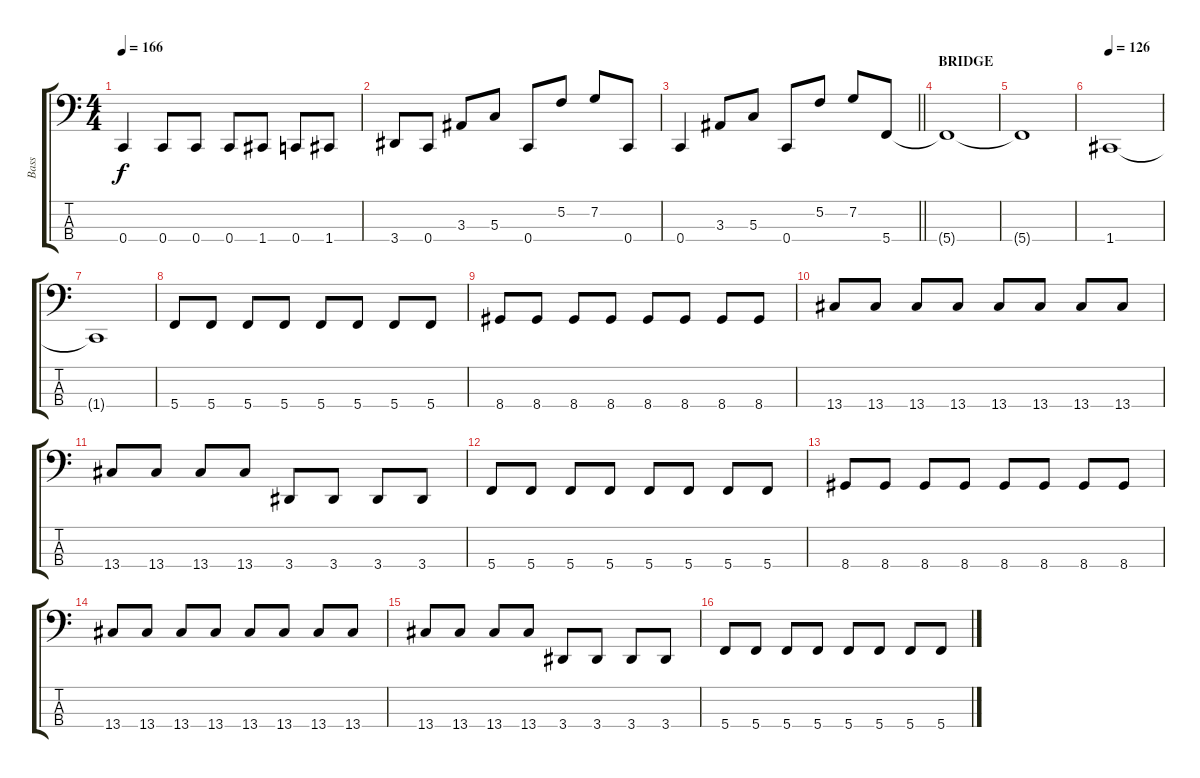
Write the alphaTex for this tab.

\track ("Bass" "Bass") {instrument electricbasspick}
\staff {score tabs}
\tuning (F2 C2 G1 C1) {hide}
\ts (4 4)
\tempo 166
\clef f4
\ks c
0.4.4{dy f} 0.4.8 0.4.8 0.4.8 1.4.8 0.4.8 1.4.8 |
3.4.8 0.4.8 3.3.8 5.3.8 0.4.8 5.2.8 7.2.8 0.4.8 |
\barLineRight lightlight
0.4.4 3.3.8 5.3.8 0.4.8 5.2.8 7.2.8 5.4.8 |
\section ("" "BRIDGE")
5.4{t}.1 |
5.4{t}.1 |
\tempo 126
1.4.1 |
1.4{t}.1 |
5.4.8 5.4.8 5.4.8 5.4.8 5.4.8 5.4.8 5.4.8 5.4.8 |
8.4.8 8.4.8 8.4.8 8.4.8 8.4.8 8.4.8 8.4.8 8.4.8 |
13.4.8 13.4.8 13.4.8 13.4.8 13.4.8 13.4.8 13.4.8 13.4.8 |
13.4.8 13.4.8 13.4.8 13.4.8 3.4.8 3.4.8 3.4.8 3.4.8 |
5.4.8 5.4.8 5.4.8 5.4.8 5.4.8 5.4.8 5.4.8 5.4.8 |
8.4.8 8.4.8 8.4.8 8.4.8 8.4.8 8.4.8 8.4.8 8.4.8 |
13.4.8 13.4.8 13.4.8 13.4.8 13.4.8 13.4.8 13.4.8 13.4.8 |
13.4.8 13.4.8 13.4.8 13.4.8 3.4.8 3.4.8 3.4.8 3.4.8 |
5.4.8 5.4.8 5.4.8 5.4.8 5.4.8 5.4.8 5.4.8 5.4.8
